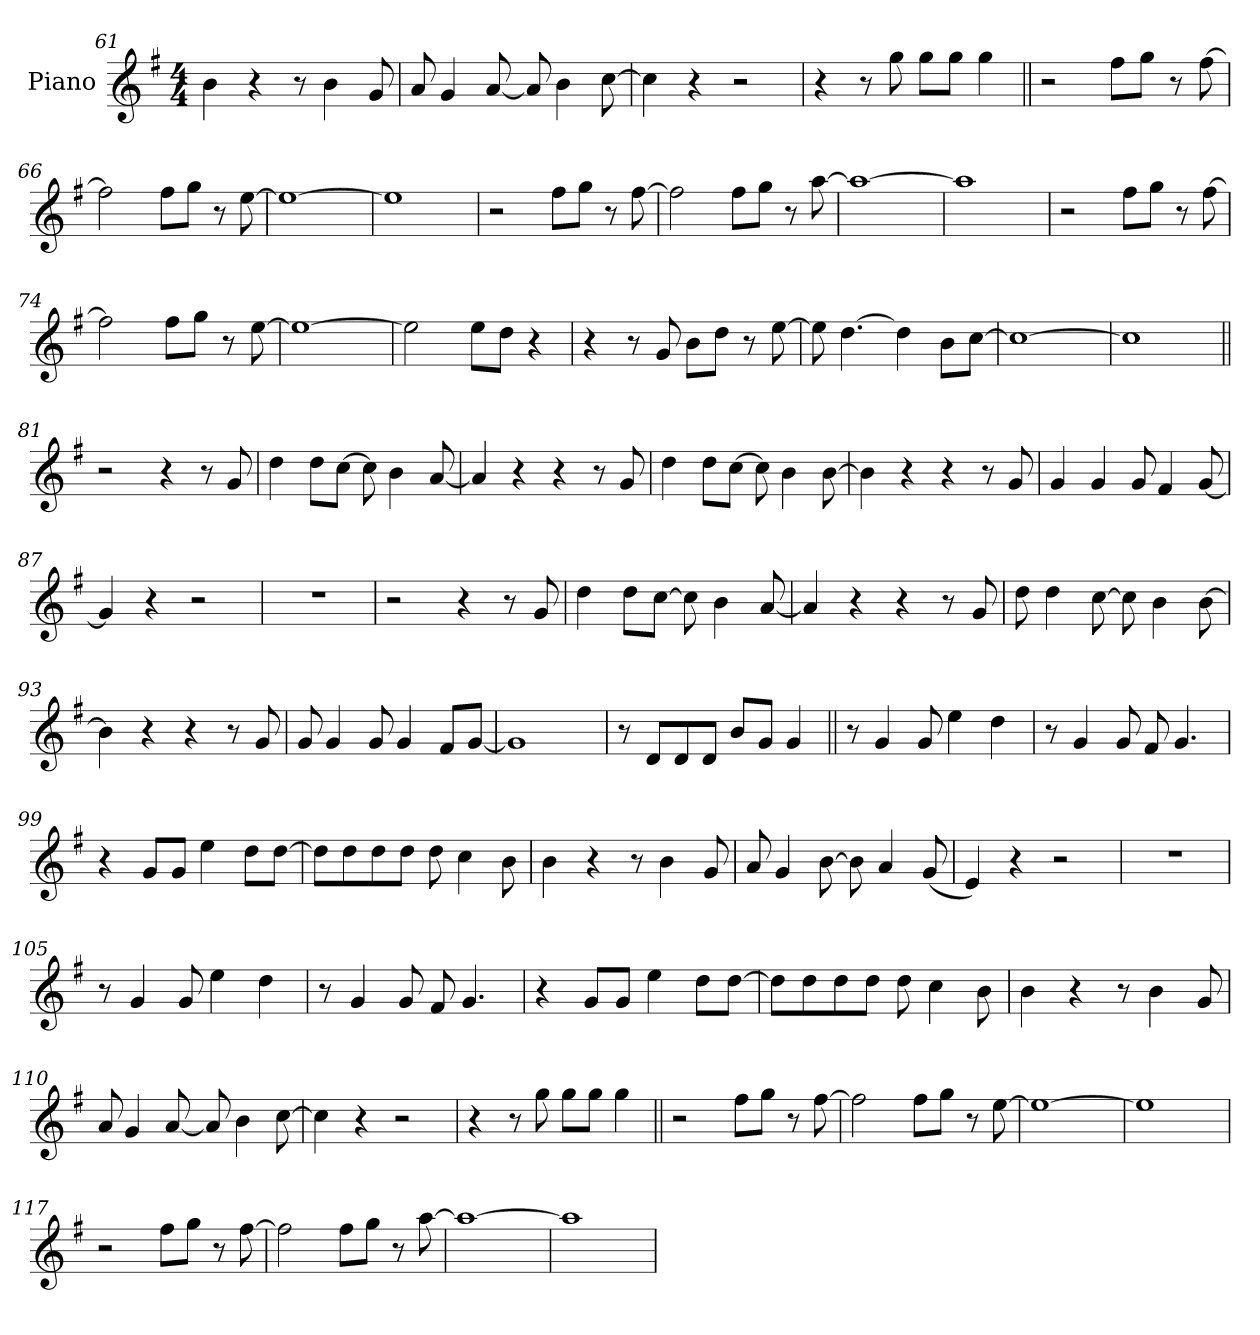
**kern
*part1
*staff1
*I"Piano
*I'Pno.
*clefG2
*k[f#]
*M4/4
=61
4b
4r
8r
4b
8g
=62
8a
4g
[8a
8a]
4b
[8cc
=63
4cc]
4r
2r
=64
4r
8r
8gg
8ggL
8ggJ
4gg
=65||
2r
8ff#L
8ggJ
8r
[8ff#
=66
2ff#]
8ff#L
8ggJ
8r
[8ee
=67
1ee_
=68
1ee]
=69
2r
8ff#L
8ggJ
8r
[8ff#
=70
2ff#]
8ff#L
8ggJ
8r
[8aa
=71
1aa_
=72
1aa]
=73
2r
8ff#L
8ggJ
8r
[8ff#
=74
2ff#]
8ff#L
8ggJ
8r
[8ee
=75
1ee_
=76
2ee]
8eeL
8ddJ
4r
=77
4r
8r
8g
8bL
8ddJ
8r
[8ee
=78
8ee]
[4.dd
4dd]
8bL
[8ccJ
=79
1cc_
=80
1cc]
=81||
2r
4r
8r
8g
=82
4dd
8ddL
[8ccJ
8cc]
4b
[8a
=83
4a]
4r
4r
8r
8g
=84
4dd
8ddL
[8ccJ
8cc]
4b
[8b
=85
4b]
4r
4r
8r
8g
=86
4g
4g
8g
4f#
[8g
=87
4g]
4r
2r
=88
1r
=89
2r
4r
8r
8g
=90
4dd
8ddL
[8ccJ
8cc]
4b
[8a
=91
4a]
4r
4r
8r
8g
=92
8dd
4dd
[8cc
8cc]
4b
[8b
=93
4b]
4r
4r
8r
8g
=94
8g
4g
8g
4g
8f#L
[8gJ
=95
1g]
=96
8r
8dL
8d
8dJ
8bL
8gJ
4g
=97||
8r
4g
8g
4ee
4dd
=98
8r
4g
8g
8f#
4.g
=99
4r
8gL
8gJ
4ee
8ddL
[8ddJ
=100
8ddL]
8dd
8dd
8ddJ
8dd
4cc
8b
=101
4b
4r
8r
4b
8g
=102
8a
4g
[8b
8b]
4a
(<8g
=103
4e)
4r
2r
=104
1r
=105
8r
4g
8g
4ee
4dd
=106
8r
4g
8g
8f#
4.g
=107
4r
8gL
8gJ
4ee
8ddL
[8ddJ
=108
8ddL]
8dd
8dd
8ddJ
8dd
4cc
8b
=109
4b
4r
8r
4b
8g
=110
8a
4g
[8a
8a]
4b
[8cc
=111
4cc]
4r
2r
=112
4r
8r
8gg
8ggL
8ggJ
4gg
=113||
2r
8ff#L
8ggJ
8r
[8ff#
=114
2ff#]
8ff#L
8ggJ
8r
[8ee
=115
1ee_
=116
1ee]
=117
2r
8ff#L
8ggJ
8r
[8ff#
=118
2ff#]
8ff#L
8ggJ
8r
[8aa
=119
1aa_
=120
1aa]
=
*-
